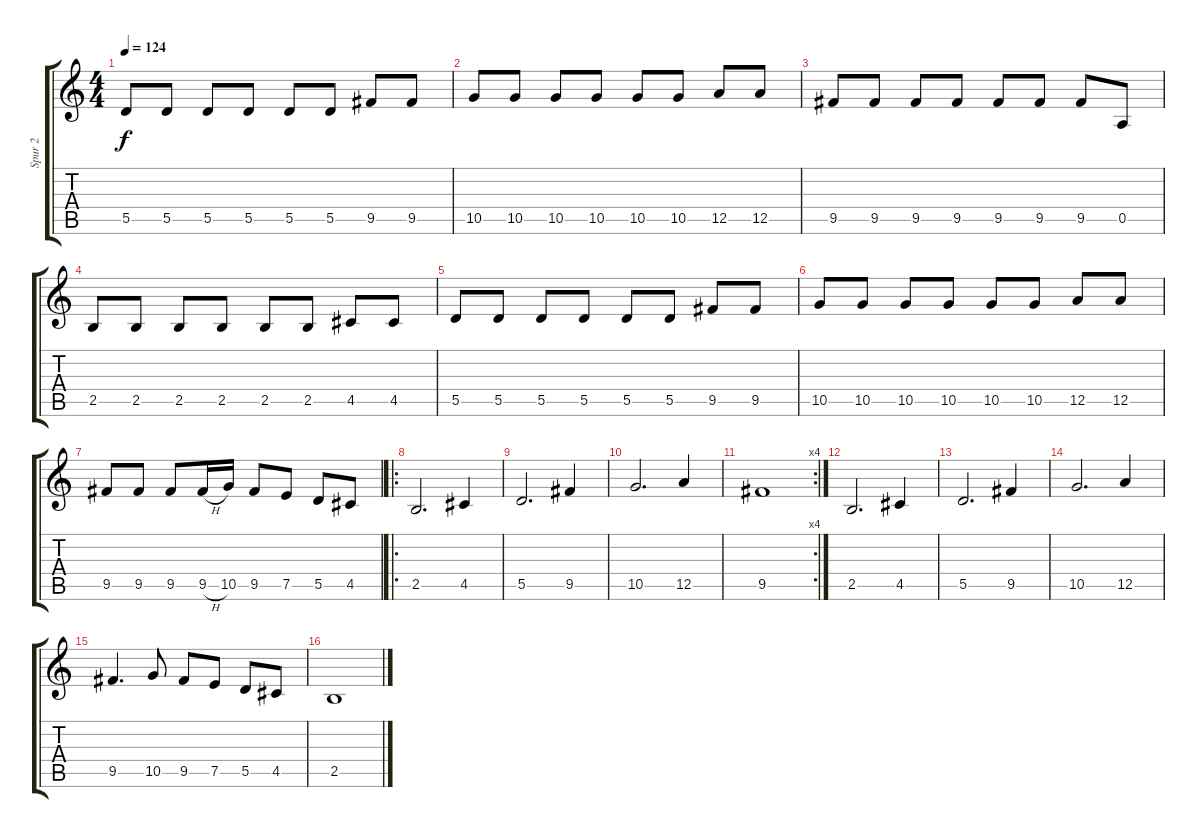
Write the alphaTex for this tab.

\track ("Spur 2" "Spur 2") {instrument overdrivenguitar}
\staff {score tabs}
\tuning (E4 B3 G3 D3 A2 E2) {hide}
\ts (4 4)
\tempo 124
\clef g2
\ks c
5.5.8{dy f} 5.5.8 5.5.8 5.5.8 5.5.8 5.5.8 9.5.8 9.5.8 |
10.5.8 10.5.8 10.5.8 10.5.8 10.5.8 10.5.8 12.5.8 12.5.8 |
9.5.8 9.5.8 9.5.8 9.5.8 9.5.8 9.5.8 9.5.8 0.5.8 |
2.5.8 2.5.8 2.5.8 2.5.8 2.5.8 2.5.8 4.5.8 4.5.8 |
5.5.8 5.5.8 5.5.8 5.5.8 5.5.8 5.5.8 9.5.8 9.5.8 |
10.5.8 10.5.8 10.5.8 10.5.8 10.5.8 10.5.8 12.5.8 12.5.8 |
9.5.8 9.5.8 9.5.8 9.5{h}.16 10.5.16 9.5.8 7.5.8 5.5.8 4.5.8 |
\ro
2.5.2{d} 4.5.4 |
5.5.2{d} 9.5.4 |
10.5.2{d} 12.5.4 |
\rc 4
9.5.1 |
2.5.2{d} 4.5.4 |
5.5.2{d} 9.5.4 |
10.5.2{d} 12.5.4 |
9.5.4{d} 10.5.8 9.5.8 7.5.8 5.5.8 4.5.8 |
2.5.1
